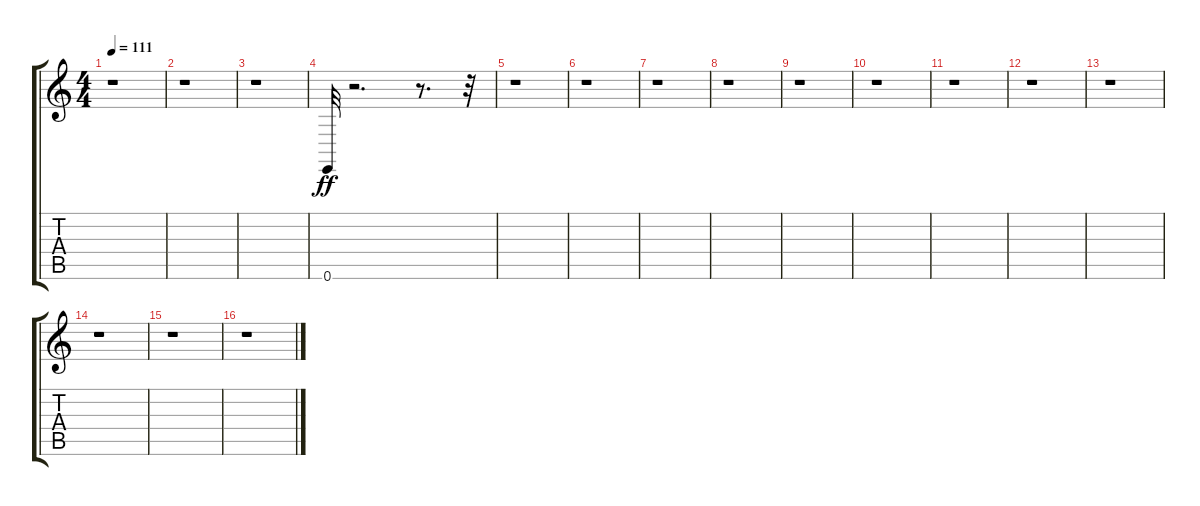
\track "" {instrument synthstrings1}
\staff {score tabs}
\tuning (E4 B3 G3 D3 A2 E2) {hide}
\ts (4 4)
\tempo 111
\clef g2
\ks c
r.1{dy f} |
r.1 |
r.1 |
0.6.32{dy ff} r.2{d} r.8{d} r.32 |
r.1 |
r.1 |
r.1 |
r.1 |
r.1 |
r.1 |
r.1 |
r.1 |
r.1 |
r.1 |
r.1 |
r.1
